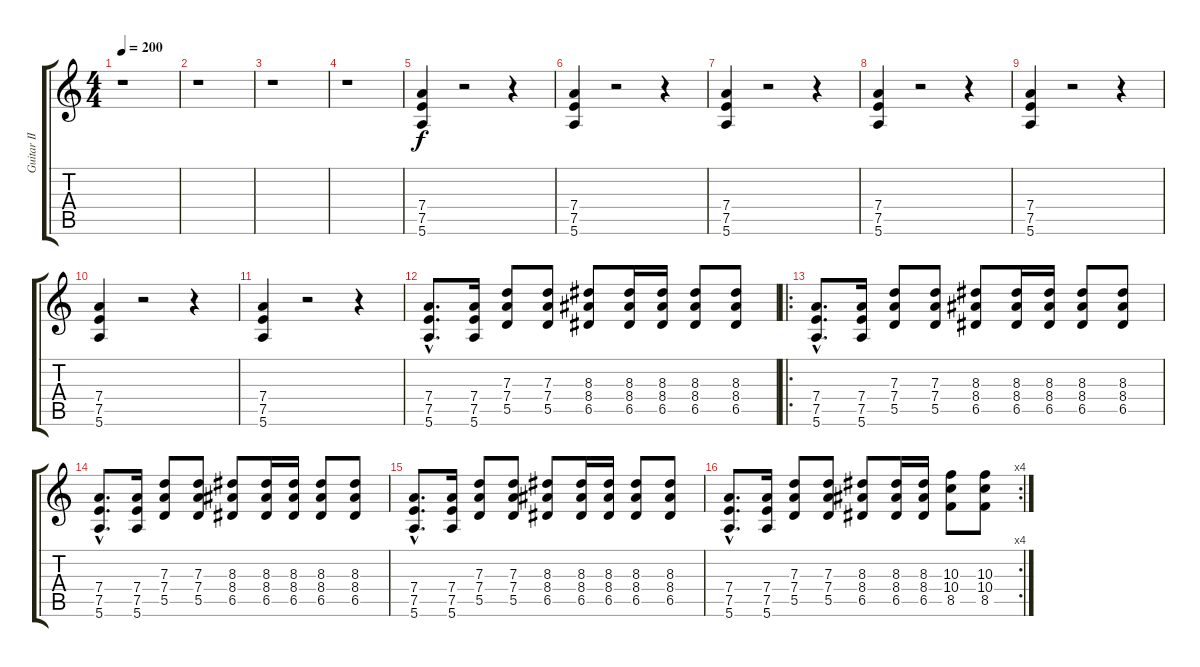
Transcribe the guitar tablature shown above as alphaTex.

\track ("Guitar II" "Guitar II") {instrument distortionguitar}
\staff {score tabs}
\tuning (E4 B3 G3 D3 A2 E2) {hide}
\ts (4 4)
\tempo 200
\clef g2
\ks c
r.1{dy f} |
r.1 |
r.1 |
r.1 |
(7.4 7.5 5.6).4 r.2 r.4 |
(7.4 7.5 5.6).4 r.2 r.4 |
(7.4 7.5 5.6).4 r.2 r.4 |
(7.4 7.5 5.6).4 r.2 r.4 |
(7.4 7.5 5.6).4 r.2 r.4 |
(7.4 7.5 5.6).4 r.2 r.4 |
(7.4 7.5 5.6).4 r.2 r.4 |
(7.4{hac} 7.5{hac} 5.6{hac}).8{d} (7.4 7.5 5.6).16 (7.3 7.4 5.5).8 (7.3 7.4 5.5).8 (8.3 8.4 6.5).8 (8.3 8.4 6.5).16 (8.3 8.4 6.5).16 (8.3 8.4 6.5).8 (8.3 8.4 6.5).8 |
\ro
(7.4{hac} 7.5{hac} 5.6{hac}).8{d} (7.4 7.5 5.6).16 (7.3 7.4 5.5).8 (7.3 7.4 5.5).8 (8.3 8.4 6.5).8 (8.3 8.4 6.5).16 (8.3 8.4 6.5).16 (8.3 8.4 6.5).8 (8.3 8.4 6.5).8 |
(7.4{hac} 7.5{hac} 5.6{hac}).8{d} (7.4 7.5 5.6).16 (7.3 7.4 5.5).8 (7.3 7.4 5.5).8 (8.3 8.4 6.5).8 (8.3 8.4 6.5).16 (8.3 8.4 6.5).16 (8.3 8.4 6.5).8 (8.3 8.4 6.5).8 |
(7.4{hac} 7.5{hac} 5.6{hac}).8{d} (7.4 7.5 5.6).16 (7.3 7.4 5.5).8 (7.3 7.4 5.5).8 (8.3 8.4 6.5).8 (8.3 8.4 6.5).16 (8.3 8.4 6.5).16 (8.3 8.4 6.5).8 (8.3 8.4 6.5).8 |
\rc 4
(7.4{hac} 7.5{hac} 5.6{hac}).8{d} (7.4 7.5 5.6).16 (7.3 7.4 5.5).8 (7.3 7.4 5.5).8 (8.3 8.4 6.5).8 (8.3 8.4 6.5).16 (8.3 8.4 6.5).16 (10.3 10.4 8.5).8 (10.3 10.4 8.5).8
